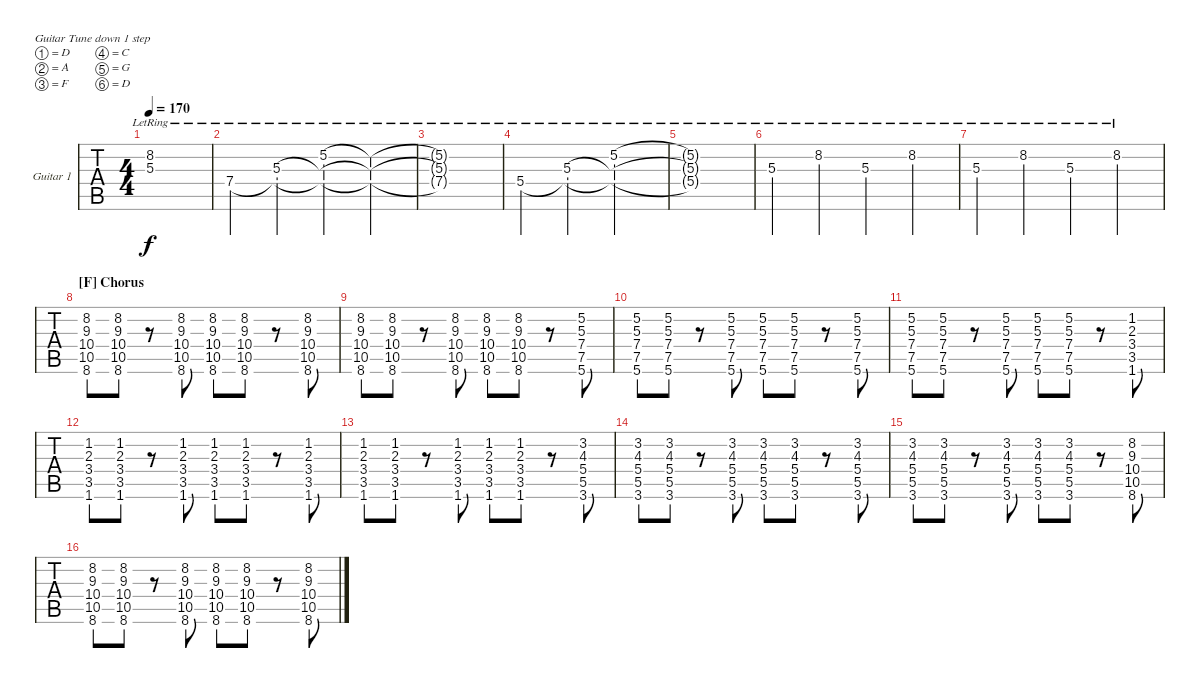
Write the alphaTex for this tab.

\defaultSystemsLayout 4
\bracketExtendMode groupsimilarinstruments
\firstSystemTrackNameOrientation horizontal
\otherSystemsTrackNameOrientation horizontal
\track ("Brian Fallon" "Guitar 1") {instrument electricguitarclean}
\staff {tabs}
\tuning (D4 A3 F3 C3 G2 D2)
\ts (4 4)
\tempo 170
\clef g2
\ks c
(5.3{lr t} 8.2{lr t}).1{dy f} |
7.4{lr}.4 (5.3{lr} 7.4{lr t}).4 (5.2{lr} 7.4{lr t} 5.3{lr t}).4 (5.2{lr t} 7.4{lr t} 5.3{lr t}).4 |
(5.2{lr t} 5.3{t} 7.4{t}).1 |
5.4{lr}.4 (5.3{lr} 5.4{lr t}).4 (5.2{lr} 5.3{lr t} 5.4{lr t}).2 |
(5.2{lr t} 5.3{lr t} 5.4{lr t}).1 |
5.3{lr}.4 8.2{lr}.4 5.3{lr}.4 8.2{lr}.4 |
5.3{lr}.4 8.2{lr}.4 5.3{lr}.4 8.2{lr}.4 |
\section ("F" "Chorus")
(8.6 10.5 10.4 9.3 8.2).8 (8.6 10.5 10.4 9.3 8.2).8 r.8 (8.6 10.5 10.4 9.3 8.2).8 (8.6 10.5 10.4 9.3 8.2).8 (8.6 10.5 10.4 9.3 8.2).8 r.8 (8.6 10.5 10.4 9.3 8.2).8 |
(8.6 10.5 10.4 9.3 8.2).8 (8.6 10.5 10.4 9.3 8.2).8 r.8 (8.6 10.5 10.4 9.3 8.2).8 (8.6 10.5 10.4 9.3 8.2).8 (8.6 10.5 10.4 9.3 8.2).8 r.8 (5.6 7.5 7.4 5.3 5.2).8 |
(5.6 7.5 7.4 5.3 5.2).8 (5.2 5.3 5.6 7.5 7.4).8 r.8 (5.2 5.3 5.6 7.5 7.4).8 (5.2 5.3 5.6 7.5 7.4).8 (5.2 5.3 5.6 7.5 7.4).8 r.8 (5.2 5.3 5.6 7.5 7.4).8 |
(5.2 5.3 5.6 7.5 7.4).8 (5.2 5.3 5.6 7.5 7.4).8 r.8 (5.2 5.3 5.6 7.5 7.4).8 (5.2 5.3 5.6 7.5 7.4).8 (5.2 5.3 5.6 7.5 7.4).8 r.8 (1.6 3.5 3.4 2.3 1.2).8 |
(1.6 1.2 2.3 3.4 3.5).8 (1.6 3.5 3.4 2.3 1.2).8 r.8 (1.6 1.2 2.3 3.4 3.5).8 (1.6 3.5 3.4 2.3 1.2).8 (1.6 1.2 2.3 3.4 3.5).8 r.8 (1.6 3.5 3.4 2.3 1.2).8 |
(1.6 1.2 2.3 3.4 3.5).8 (1.6 3.5 3.4 2.3 1.2).8 r.8 (1.6 1.2 2.3 3.4 3.5).8 (1.6 3.5 3.4 2.3 1.2).8 (1.6 2.3 1.2 3.4 3.5).8 r.8 (3.6 5.5 5.4 4.3 3.2).8 |
(3.6 3.2 4.3 5.4 5.5).8 (3.6 5.5 5.4 4.3 3.2).8 r.8 (3.6 3.2 4.3 5.4 5.5).8 (3.6 5.5 5.4 4.3 3.2).8 (3.6 3.2 4.3 5.4 5.5).8 r.8 (3.6 5.5 5.4 4.3 3.2).8 |
(3.6 3.2 4.3 5.4 5.5).8 (3.6 5.5 5.4 4.3 3.2).8 r.8 (3.6 3.2 4.3 5.4 5.5).8 (3.6 5.5 5.4 4.3 3.2).8 (3.6 3.2 4.3 5.4 5.5).8 r.8 (8.6 10.5 10.4 9.3 8.2).8 |
(8.6 10.5 10.4 9.3 8.2).8 (8.6 10.5 10.4 9.3 8.2).8 r.8 (8.6 10.5 10.4 9.3 8.2).8 (8.6 10.5 10.4 9.3 8.2).8 (8.6 10.5 10.4 9.3 8.2).8 r.8 (8.6 10.5 10.4 9.3 8.2).8
